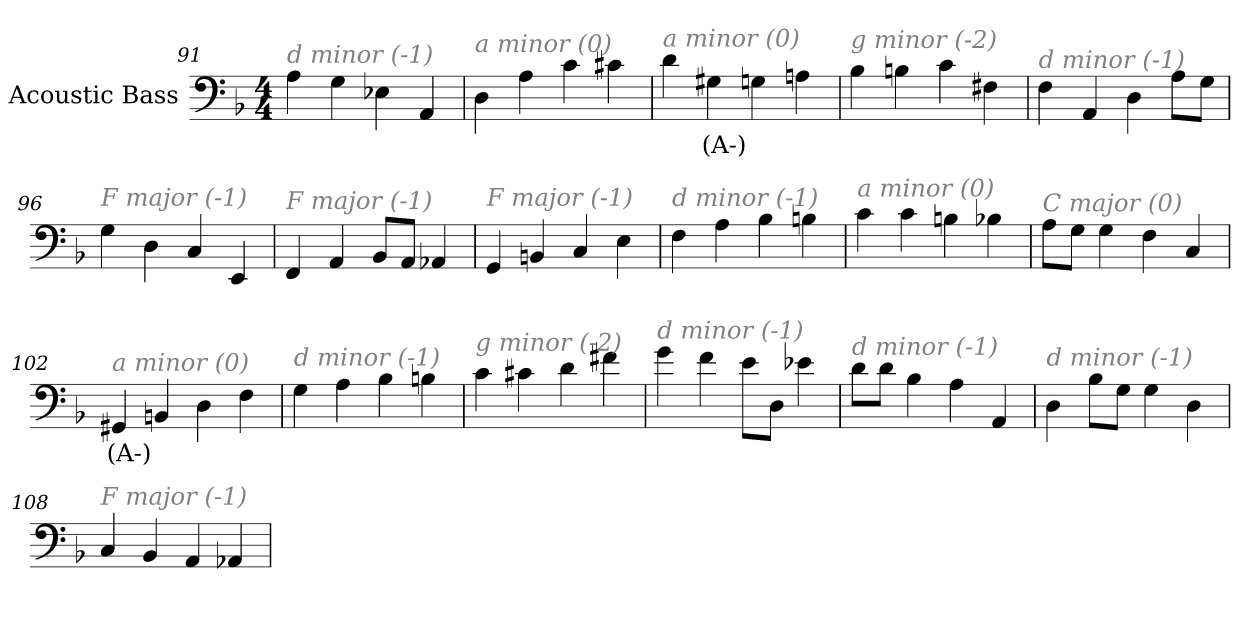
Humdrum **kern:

**kern	**text
*part1	*part1
*staff1	*staff1
*I"Acoustic Bass	*
*clefF4	*
*ITrd7c12	*
*k[b-]	*
*F:	*
*M4/4	*
=91	=91
!LO:TX:i:color=#808080:t=d minor (-1)	!
4AA	.
4GG	.
4EE-X	.
4AAA	.
=92	=92
!LO:TX:i:color=#808080:t=a minor (0)	!
4DD	.
4AA	.
4C	.
4C#X	.
=93	=93
!LO:TX:i:color=#808080:t=a minor (0)	!
4D	.
4GG#Xi	(A-)
4GG	.
4AAn	.
=94	=94
!LO:TX:i:color=#808080:t=g minor (-2)	!
4BB-	.
4BBn	.
4C	.
4FF#X	.
=95	=95
!LO:TX:i:color=#808080:t=d minor (-1)	!
4FF	.
4AAA	.
4DD	.
8AAL	.
8GGJ	.
=96	=96
!LO:TX:i:color=#808080:t=F major (-1)	!
4GG	.
4DD	.
4CC	.
4EEE	.
=97	=97
!LO:TX:i:color=#808080:t=F major (-1)	!
4FFF	.
4AAA	.
8BBB-L	.
8AAAJ	.
4AAA-X	.
=98	=98
!LO:TX:i:color=#808080:t=F major (-1)	!
4GGG	.
4BBBn	.
4CC	.
4EE	.
=99	=99
!LO:TX:i:color=#808080:t=d minor (-1)	!
4FF	.
4AA	.
4BB-	.
4BBn	.
=100	=100
!LO:TX:i:color=#808080:t=a minor (0)	!
4C	.
4C	.
4BBn	.
4BB-X	.
=101	=101
!LO:TX:i:color=#808080:t=C major (0)	!
8AAL	.
8GGJ	.
4GG	.
4FF	.
4CC	.
=102	=102
!LO:TX:i:color=#808080:t=a minor (0)	!
4GGG#Xi	(A-)
4BBBn	.
4DD	.
4FF	.
=103	=103
!LO:TX:i:color=#808080:t=d minor (-1)	!
4GG	.
4AA	.
4BB-	.
4BBn	.
=104	=104
!LO:TX:i:color=#808080:t=g minor (-2)	!
4C	.
4C#X	.
4D	.
4F#X	.
=105	=105
!LO:TX:i:color=#808080:t=d minor (-1)	!
4G	.
4F	.
8EL	.
8DDJ	.
4E-X	.
=106	=106
!LO:TX:i:color=#808080:t=d minor (-1)	!
8DL	.
8DJ	.
4BB-	.
4AA	.
4AAA	.
=107	=107
!LO:TX:i:color=#808080:t=d minor (-1)	!
4DD	.
8BB-L	.
8GGJ	.
4GG	.
4DD	.
=108	=108
!LO:TX:i:color=#808080:t=F major (-1)	!
4CC	.
4BBB-	.
4AAA	.
4AAA-X	.
=	=
*-	*-
